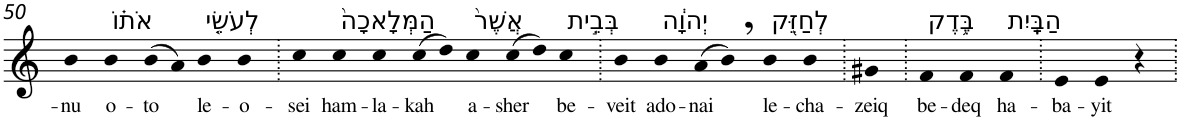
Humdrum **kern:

**kern	**text
*part1	*part1
*staff1	*staff1
*I"Piano	*
*I'Pno	*
!!LO:PB:g=z
*clefG2	*
*k[]	*
=50	=50
!	!LO:LY:b
4b	-nu
!LO:TX:a:t=אֹת֗וֹ	!
!	!LO:LY:b
4b	o-
!	!LO:LY:b
(>8b	-to
8a)	.
!LO:TX:a:t=לְעֹשֵׂ֤י	!
!	!LO:LY:b
4b	le-
!	!LO:LY:b
4b	-o-
=51.	=51.
!	!LO:LY:b
4cc	-sei
!LO:TX:a:t=הַמְּלָאכָה֙	!
!	!LO:LY:b
4cc	ham-
!	!LO:LY:b
4cc	-la-
!	!LO:LY:b
(>8cc	-kah
8dd)	.
!LO:TX:a:t=אֲשֶׁר֙	!
!	!LO:LY:b
4cc	a-
!	!LO:LY:b
(>8cc	-sher
8dd)	.
!LO:TX:a:t=בְּבֵ֣ית	!
!	!LO:LY:b
4cc	be-
=52.	=52.
!	!LO:LY:b
4b	-veit
!LO:TX:a:t=יְהוָ֔ה	!
!	!LO:LY:b
4b	ado-
!	!LO:LY:b
(>8a	-nai
8b,)	.
!LO:TX:a:t=לְחַזֵּ֖ק	!
!	!LO:LY:b
4b	le-
!	!LO:LY:b
4b	-cha-
=53.	=53.
!	!LO:LY:b
4g#X	-zeiq
=54.	=54.
!LO:TX:a:t=בֶּ֥דֶק	!
!	!LO:LY:b
4f	be-
!	!LO:LY:b
4f	-deq
!LO:TX:a:t=הַבָּֽיִת	!
!	!LO:LY:b
4f	ha-
=55.	=55.
!	!LO:LY:b
4e	-ba-
!	!LO:LY:b
4e	-yit
4r	.
=.	=.
*-	*-
